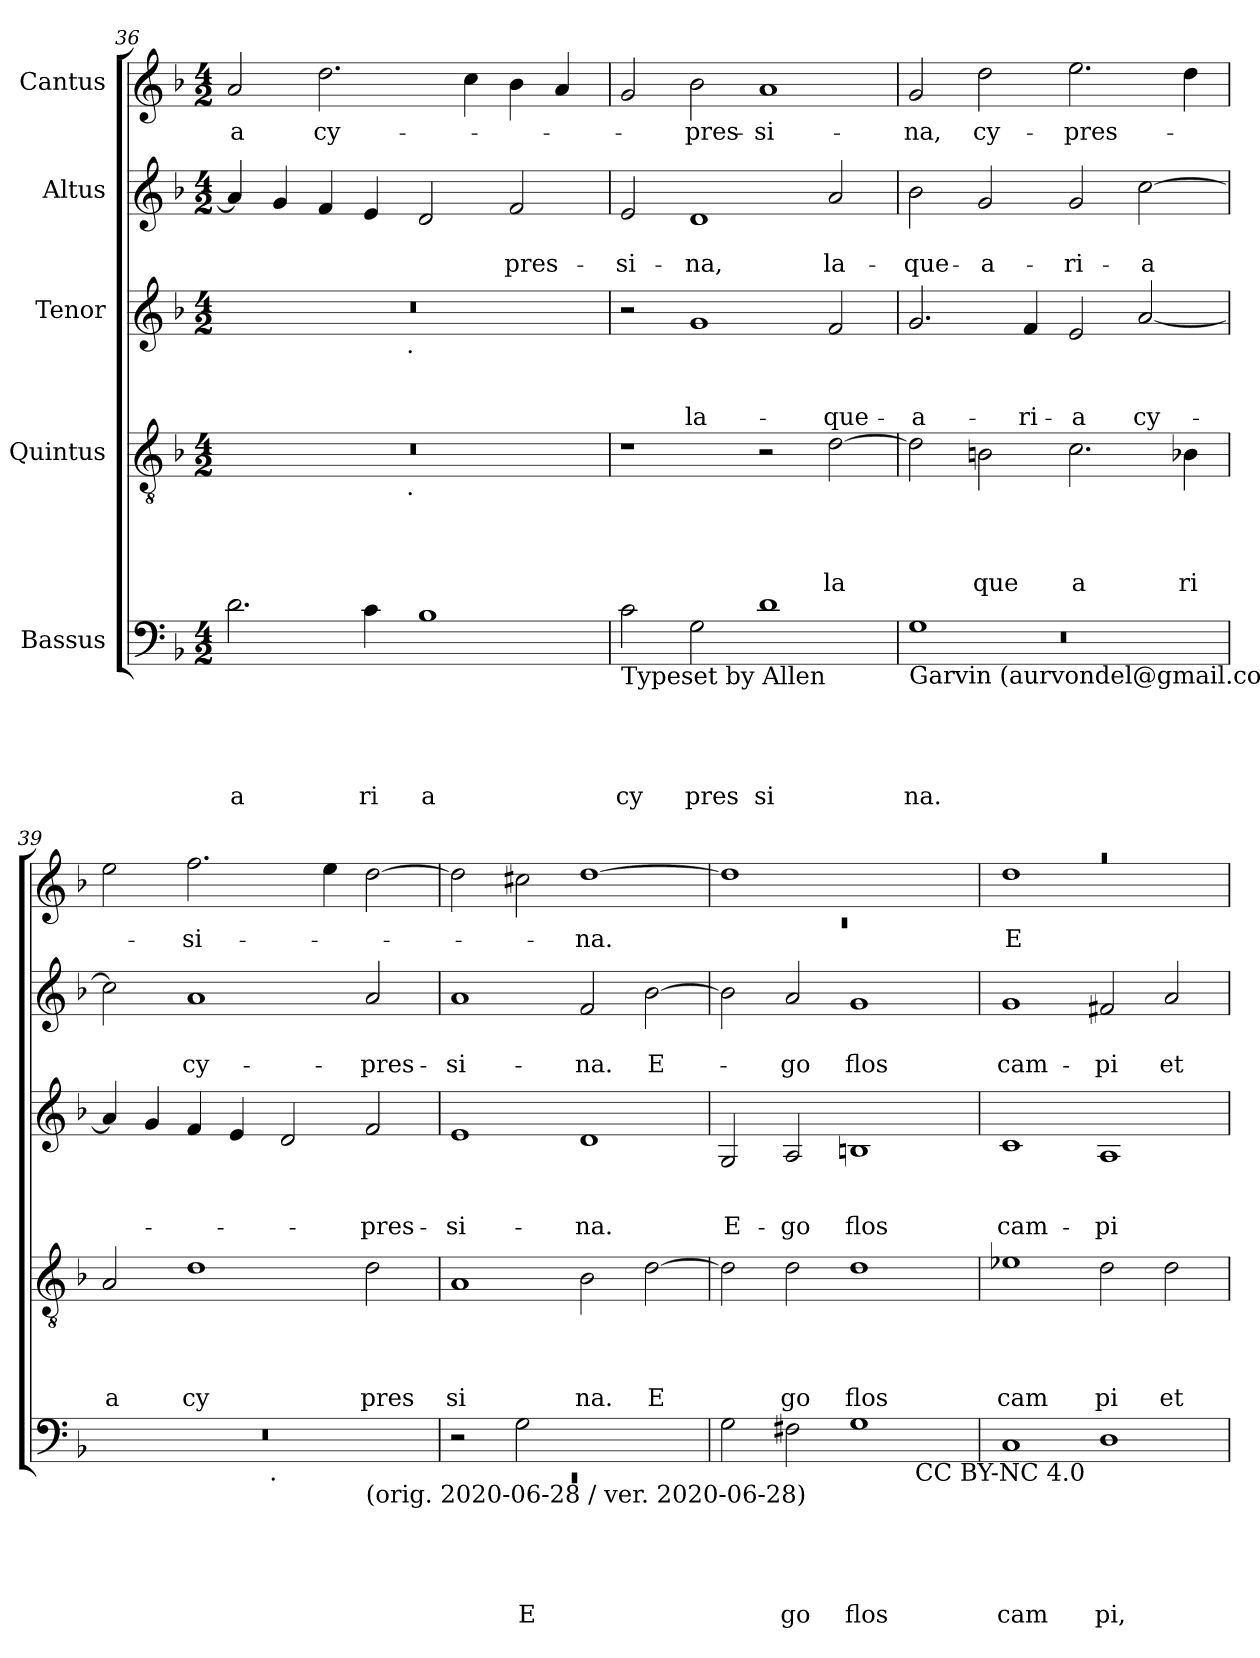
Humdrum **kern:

**kern	**text	**text	**text	**text	**text	**kern	**text	**text	**text	**text	**kern	**text	**text	**text	**kern	**text	**text	**kern	**text
*part5	*part5	*part5	*part5	*part5	*part5	*part4	*part4	*part4	*part4	*part4	*part3	*part3	*part3	*part3	*part2	*part2	*part2	*part1	*part1
*staff5	*staff5	*staff5	*staff5	*staff5	*staff5	*staff4	*staff4	*staff4	*staff4	*staff4	*staff3	*staff3	*staff3	*staff3	*staff2	*staff2	*staff2	*staff1	*staff1
*I"Bassus	*	*	*	*	*	*I"Quintus	*	*	*	*	*I"Tenor	*	*	*	*I"Altus	*	*	*I"Cantus	*
!!LO:LB:g=z
*clefF4	*	*	*	*	*	*clefGv2	*	*	*	*	*clefG2	*	*	*	*clefG2	*	*	*clefG2	*
*k[b-]	*	*	*	*	*	*k[b-]	*	*	*	*	*k[b-]	*	*	*	*k[b-]	*	*	*k[b-]	*
*F:	*	*	*	*	*	*F:	*	*	*	*	*F:	*	*	*	*F:	*	*	*F:	*
*M4/2	*	*	*	*	*	*M4/2	*	*	*	*	*M4/2	*	*	*	*M4/2	*	*	*M4/2	*
=36	=36	=36	=36	=36	=36	=36	=36	=36	=36	=36	=36	=36	=36	=36	=36	=36	=36	=36	=36
!	!	!	!	!	!LO:LY:b	!	!	!	!	!	!	!	!	!	!	!	!	!	!LO:LY:b
*	*	*	*	*	*	*^	*	*	*	*	*^	*	*	*	*	*	*	*	*
2.d\	.	.	.	.	a	0r	2ryy	.	.	.	.	0r	2ryy	.	.	.	4a/]	.	.	2a/	-a
.	.	.	.	.	.	.	.	.	.	.	.	.	.	.	.	.	4g/	.	.	.	.
!	!	!	!	!	!	!	!	!	!	!	!	!	!	!	!	!	!	!	!	!	!LO:LY:b
.	.	.	.	.	.	.	4...ryy	.	.	.	.	.	4...ryy	.	.	.	4f/	.	.	2.dd\	cy-
!	!	!	!	!	!LO:LY:b	!	!	!	!	!	!	!	!	!	!	!	!	!	!	!	!
4c\	.	.	.	.	ri	.	.	.	.	.	.	.	.	.	.	.	4e/	.	.	.	.
!	!	!	!	!	!	!	!	!	!	!	!	!	!LO:TX:b:t=.	!	!	!	!	!	!	!	!
!	!	!	!	!	!	!	!LO:TX:b:t=.	!	!	!	!	!	!	!	!	!	!	!	!	!	!
.	.	.	.	.	.	.	1ryy	.	.	.	.	.	1ryy	.	.	.	.	.	.	.	.
!	!	!	!	!	!LO:LY:b	!	!	!	!	!	!	!	!	!	!	!	!	!	!	!	!
1B-	.	.	.	.	a	.	.	.	.	.	.	.	.	.	.	.	2d/	.	.	.	.
.	.	.	.	.	.	.	.	.	.	.	.	.	.	.	.	.	.	.	.	4cc\	.
!	!	!	!	!	!	!	!	!	!	!	!	!	!	!	!	!	!	!	!LO:LY:b	!	!
.	.	.	.	.	.	.	.	.	.	.	.	.	.	.	.	.	2f/	.	-pres-	4b-\	.
.	.	.	.	.	.	.	.	.	.	.	.	.	.	.	.	.	.	.	.	4a/	.
.	.	.	.	.	.	.	32ryy	.	.	.	.	.	32ryy	.	.	.	.	.	.	.	.
=37	=37	=37	=37	=37	=37	=37	=37	=37	=37	=37	=37	=37	=37	=37	=37	=37	=37	=37	=37	=37	=37
!LO:TX:b:t=Typeset by Allen	!	!	!	!	!	!	!	!	!	!	!	!	!	!	!	!	!	!	!	!	!
!	!	!	!	!	!LO:LY:b	!	!	!	!	!	!	!	!	!	!	!	!	!	!LO:LY:b	!	!
*	*	*	*	*	*	*v	*v	*	*	*	*	*	*	*	*	*	*	*	*	*	*
*	*	*	*	*	*	*	*	*	*	*	*v	*v	*	*	*	*	*	*	*	*
2c\	.	.	.	.	cy	1r	.	.	.	.	2r	.	.	.	2e/	.	-si-	2g/	.
!	!	!	!	!	!LO:LY:b	!	!	!	!	!	!	!	!	!LO:LY:b	!	!	!LO:LY:b	!	!LO:LY:b
2G\	.	.	.	.	pres	.	.	.	.	.	1g	.	.	la-	1d	.	-na,	2b-\	-pres-
!	!	!	!	!	!LO:LY:b	!	!	!	!	!	!	!	!	!	!	!	!	!	!LO:LY:b
1d	.	.	.	.	si	2r	.	.	.	.	.	.	.	.	.	.	.	1a	-si-
!	!	!	!	!	!	!	!	!	!	!LO:LY:b	!	!	!	!LO:LY:b	!	!	!LO:LY:b	!	!
.	.	.	.	.	.	[>2d\	.	.	.	la	2f/	.	.	-que-	2a/	.	la-	.	.
=38	=38	=38	=38	=38	=38	=38	=38	=38	=38	=38	=38	=38	=38	=38	=38	=38	=38	=38	=38
*^	*	*	*	*	*	*	*	*	*	*	*	*	*	*	*	*	*	*	*
*	*^	*	*	*	*	*	*	*	*	*	*	*	*	*	*	*	*	*	*	*
!LO:TX:b:t=Garvin (aurvondel@gmail.com)	!	!	!	!	!	!	!	!	!	!	!	!	!	!	!	!	!	!	!	!	!
!	!	!LO:N:vis=1	!	!	!	!	!LO:LY:b	!	!	!	!	!	!	!	!	!LO:LY:b	!	!	!LO:LY:b	!	!LO:LY:b
0ryy	1G	0r	.	.	.	.	na.	2d\]	.	.	.	.	2.g/	.	.	-a-	2b-\	.	-que-	2g/	-na,
!	!	!	!	!	!	!	!	!	!	!	!	!LO:LY:b	!	!	!	!	!	!	!LO:LY:b	!	!LO:LY:b
.	.	.	.	.	.	.	.	2Bn\	.	.	.	que	.	.	.	.	2g/	.	-a-	2dd\	cy-
!	!	!	!	!	!	!	!	!	!	!	!	!	!	!	!	!LO:LY:b	!	!	!	!	!
.	.	.	.	.	.	.	.	.	.	.	.	.	4f/	.	.	-ri-	.	.	.	.	.
!	!	!	!	!	!	!	!	!	!	!	!	!LO:LY:b	!	!	!	!LO:LY:b	!	!	!LO:LY:b	!	!LO:LY:b
.	1ryy	.	.	.	.	.	.	2.c\	.	.	.	a	2e/	.	.	-a	2g/	.	-ri-	2.ee\	-pres-
!	!	!	!	!	!	!	!	!	!	!	!	!	!	!	!	!LO:LY:b	!	!	!LO:LY:b	!	!
.	.	.	.	.	.	.	.	.	.	.	.	.	[<2a/	.	.	cy-	[>2cc\	.	-a	.	.
!	!	!	!	!	!	!	!	!	!	!	!	!LO:LY:b	!	!	!	!	!	!	!	!	!
.	.	.	.	.	.	.	.	4B-X\	.	.	.	ri	.	.	.	.	.	.	.	4dd\	.
=39	=39	=39	=39	=39	=39	=39	=39	=39	=39	=39	=39	=39	=39	=39	=39	=39	=39	=39	=39	=39	=39
!	!	!	!	!	!	!	!	!	!	!	!	!LO:LY:b	!	!	!	!	!	!	!	!	!
0r	2ryy	1.ryy	.	.	.	.	.	2A/	.	.	.	a	4a/]	.	.	.	2cc\]	.	.	2ee\	.
.	.	.	.	.	.	.	.	.	.	.	.	.	4g/	.	.	.	.	.	.	.	.
!	!	!	!	!	!	!	!	!	!	!	!	!LO:LY:b	!	!	!	!	!	!	!LO:LY:b	!	!LO:LY:b
.	4...ryy	.	.	.	.	.	.	1d	.	.	.	cy	4f/	.	.	.	1a	.	cy-	2.ff\	-si-
.	.	.	.	.	.	.	.	.	.	.	.	.	4e/	.	.	.	.	.	.	.	.
!	!LO:TX:b:t=.	!	!	!	!	!	!	!	!	!	!	!	!	!	!	!	!	!	!	!	!
.	1ryy	.	.	.	.	.	.	.	.	.	.	.	.	.	.	.	.	.	.	.	.
.	.	.	.	.	.	.	.	.	.	.	.	.	2d/	.	.	.	.	.	.	.	.
.	.	.	.	.	.	.	.	.	.	.	.	.	.	.	.	.	.	.	.	4ee\	.
!	!	!LO:TX:b:t=(orig. 2020-06-28 / ver. 2020-06-28)	!	!	!	!	!	!	!	!	!	!	!	!	!	!	!	!	!	!	!
!	!	!	!	!	!	!	!	!	!	!	!	!LO:LY:b	!	!	!	!LO:LY:b	!	!	!LO:LY:b	!	!
.	.	2ryy	.	.	.	.	.	2d\	.	.	.	pres	2f/	.	.	-pres-	2a/	.	-pres-	[>2dd\	.
.	32ryy	.	.	.	.	.	.	.	.	.	.	.	.	.	.	.	.	.	.	.	.
=40	=40	=40	=40	=40	=40	=40	=40	=40	=40	=40	=40	=40	=40	=40	=40	=40	=40	=40	=40	=40	=40
!	!LO:N:vis=1	!	!	!	!	!	!	!	!	!	!	!LO:LY:b	!	!	!	!LO:LY:b	!	!	!LO:LY:b	!	!
0ryy	0rEE	2r	.	.	.	.	.	1A	.	.	.	si	1e	.	.	-si-	1a	.	-si-	2dd\]	.
!	!	!	!	!	!	!	!LO:LY:b	!	!	!	!	!	!	!	!	!	!	!	!	!	!
.	.	2G\	.	.	.	.	E	.	.	.	.	.	.	.	.	.	.	.	.	2cc#X\	.
!	!	!	!	!	!	!	!	!	!	!	!	!LO:LY:b	!	!	!	!LO:LY:b	!	!	!LO:LY:b	!	!LO:LY:b
.	.	1ryy	.	.	.	.	.	2B-\	.	.	.	na.	1d	.	.	-na.	2f/	.	-na.	[>1dd	-na.
!	!	!	!	!	!	!	!	!	!	!	!	!LO:LY:b	!	!	!	!	!	!	!LO:LY:b	!	!
.	.	.	.	.	.	.	.	[>2d\	.	.	.	E	.	.	.	.	[>2b-\	.	E-	.	.
*v	*v	*v	*	*	*	*	*	*	*	*	*	*	*	*	*	*	*	*	*	*	*
=41	=41	=41	=41	=41	=41	=41	=41	=41	=41	=41	=41	=41	=41	=41	=41	=41	=41	=41	=41
*	*	*	*	*	*	*	*	*	*	*	*	*	*	*	*	*	*	*^	*
!	!	!	!	!	!	!	!	!	!	!	!	!	!	!LO:LY:b	!	!	!	!	!LO:N:vis=1	!
*^	*	*	*	*	*	*	*	*	*	*	*	*	*	*	*	*	*	*	*	*
2G\	1.ryy	.	.	.	.	.	2d\]	.	.	.	.	2G/	.	.	E-	2b-\]	.	.	1dd]	0rc	.
!	!	!	!	!	!	!LO:LY:b	!	!	!	!	!LO:LY:b	!	!	!	!LO:LY:b	!	!	!LO:LY:b	!	!	!
2F#X\	.	.	.	.	.	go	2d\	.	.	.	go	2A/	.	.	-go	2a/	.	-go	.	.	.
!	!	!	!	!	!	!LO:LY:b	!	!	!	!	!LO:LY:b	!	!	!	!LO:LY:b	!	!	!LO:LY:b	!	!	!
1G	.	.	.	.	.	flos	1d	.	.	.	flos	1Bn	.	.	flos	1g	.	flos	1ryy	.	.
!	!LO:TX:b:t=CC BY-NC 4.0	!	!	!	!	!	!	!	!	!	!	!	!	!	!	!	!	!	!	!	!
.	2ryy	.	.	.	.	.	.	.	.	.	.	.	.	.	.	.	.	.	.	.	.
=42	=42	=42	=42	=42	=42	=42	=42	=42	=42	=42	=42	=42	=42	=42	=42	=42	=42	=42	=42	=42	=42
!	!	!	!	!	!	!LO:LY:b	!	!	!	!	!LO:LY:b	!	!	!	!LO:LY:b	!	!	!LO:LY:b	!LO:N:vis=1	!	!LO:LY:b
*v	*v	*	*	*	*	*	*	*	*	*	*	*	*	*	*	*	*	*	*	*	*
1C	.	.	.	.	cam	1e-X	.	.	.	cam	1c	.	.	cam-	1g	.	cam-	0raa	1dd	E-
!	!	!	!	!	!LO:LY:b	!	!	!	!	!LO:LY:b	!	!	!	!LO:LY:b	!	!	!LO:LY:b	!	!	!
1D	.	.	.	.	pi,	2d\	.	.	.	pi	1A	.	.	-pi	2f#X/	.	-pi	.	1ryy	.
!	!	!	!	!	!	!	!	!	!	!LO:LY:b	!	!	!	!	!	!	!LO:LY:b	!	!	!
.	.	.	.	.	.	2d\	.	.	.	et	.	.	.	.	2a/	.	et	.	.	.
*	*	*	*	*	*	*	*	*	*	*	*	*	*	*	*	*	*	*v	*v	*
=	=	=	=	=	=	=	=	=	=	=	=	=	=	=	=	=	=	=	=
*-	*-	*-	*-	*-	*-	*-	*-	*-	*-	*-	*-	*-	*-	*-	*-	*-	*-	*-	*-
